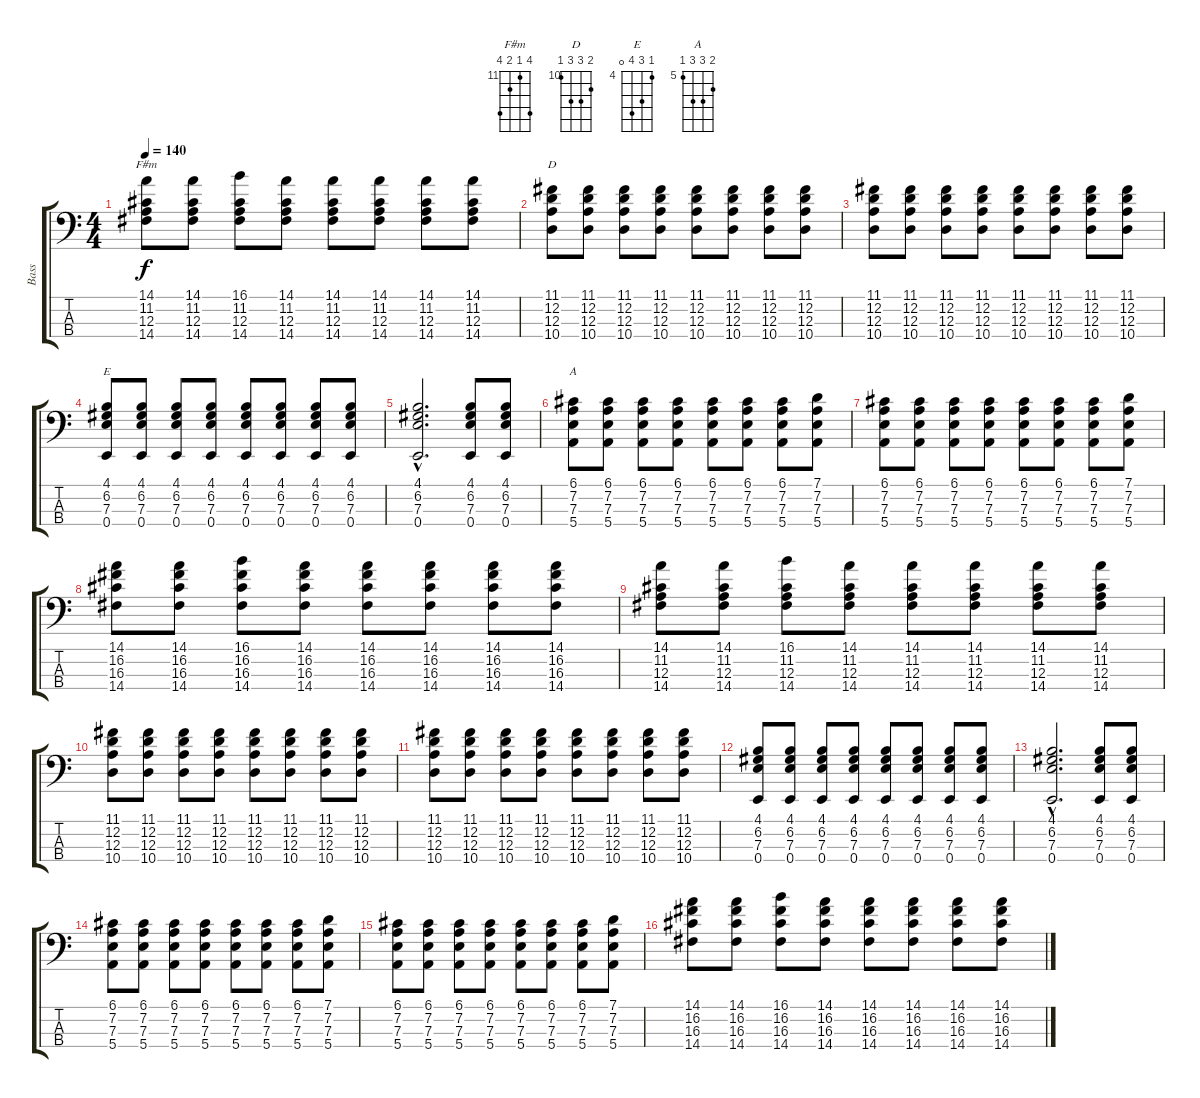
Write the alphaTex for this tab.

\track ("Bass" "Bass") {instrument slapbass1}
\staff {score tabs}
\tuning (G2 D2 A1 E1) {hide}
\chord ("F#m" 14 11 12 14) {firstfret 11}
\chord ("D" 11 12 12 10) {firstfret 10}
\chord ("E" 4 6 7 0) {firstfret 4}
\chord ("A" 6 7 7 5) {firstfret 5}
\ts (4 4)
\tempo 140
\clef f4
\ks c
(14.1 11.2 12.3 14.4).8{ch "F#m" dy f} (14.1 11.2 12.3 14.4).8 (16.1 11.2 12.3 14.4).8 (14.1 11.2 12.3 14.4).8 (14.1 11.2 12.3 14.4).8 (14.1 11.2 12.3 14.4).8 (14.1 11.2 12.3 14.4).8 (14.1 11.2 12.3 14.4).8 |
(11.1 12.2 12.3 10.4).8{ch "D"} (11.1 12.2 12.3 10.4).8 (11.1 12.2 12.3 10.4).8 (11.1 12.2 12.3 10.4).8 (11.1 12.2 12.3 10.4).8 (11.1 12.2 12.3 10.4).8 (11.1 12.2 12.3 10.4).8 (11.1 12.2 12.3 10.4).8 |
(11.1 12.2 12.3 10.4).8 (11.1 12.2 12.3 10.4).8 (11.1 12.2 12.3 10.4).8 (11.1 12.2 12.3 10.4).8 (11.1 12.2 12.3 10.4).8 (11.1 12.2 12.3 10.4).8 (11.1 12.2 12.3 10.4).8 (11.1 12.2 12.3 10.4).8 |
(4.1 6.2 7.3 0.4).8{ch "E"} (4.1 6.2 7.3 0.4).8 (4.1 6.2 7.3 0.4).8 (4.1 6.2 7.3 0.4).8 (4.1 6.2 7.3 0.4).8 (4.1 6.2 7.3 0.4).8 (4.1 6.2 7.3 0.4).8 (4.1 6.2 7.3 0.4).8 |
(4.1{hac} 6.2{hac} 7.3{hac} 0.4{hac}).2{d} (4.1 6.2 7.3 0.4).8 (4.1 6.2 7.3 0.4).8 |
(6.1 7.2 7.3 5.4).8{ch "A"} (6.1 7.2 7.3 5.4).8 (6.1 7.2 7.3 5.4).8 (6.1 7.2 7.3 5.4).8 (6.1 7.2 7.3 5.4).8 (6.1 7.2 7.3 5.4).8 (6.1 7.2 7.3 5.4).8 (7.1 7.2 7.3 5.4).8 |
(6.1 7.2 7.3 5.4).8 (6.1 7.2 7.3 5.4).8 (6.1 7.2 7.3 5.4).8 (6.1 7.2 7.3 5.4).8 (6.1 7.2 7.3 5.4).8 (6.1 7.2 7.3 5.4).8 (6.1 7.2 7.3 5.4).8 (7.1 7.2 7.3 5.4).8 |
(14.1 16.2 16.3 14.4).8 (14.1 16.2 16.3 14.4).8 (16.1 16.2 16.3 14.4).8 (14.1 16.2 16.3 14.4).8 (14.1 16.2 16.3 14.4).8 (14.1 16.2 16.3 14.4).8 (14.1 16.2 16.3 14.4).8 (14.1 16.2 16.3 14.4).8 |
(14.1 11.2 12.3 14.4).8 (14.1 11.2 12.3 14.4).8 (16.1 11.2 12.3 14.4).8 (14.1 11.2 12.3 14.4).8 (14.1 11.2 12.3 14.4).8 (14.1 11.2 12.3 14.4).8 (14.1 11.2 12.3 14.4).8 (14.1 11.2 12.3 14.4).8 |
(11.1 12.2 12.3 10.4).8 (11.1 12.2 12.3 10.4).8 (11.1 12.2 12.3 10.4).8 (11.1 12.2 12.3 10.4).8 (11.1 12.2 12.3 10.4).8 (11.1 12.2 12.3 10.4).8 (11.1 12.2 12.3 10.4).8 (11.1 12.2 12.3 10.4).8 |
(11.1 12.2 12.3 10.4).8 (11.1 12.2 12.3 10.4).8 (11.1 12.2 12.3 10.4).8 (11.1 12.2 12.3 10.4).8 (11.1 12.2 12.3 10.4).8 (11.1 12.2 12.3 10.4).8 (11.1 12.2 12.3 10.4).8 (11.1 12.2 12.3 10.4).8 |
(4.1 6.2 7.3 0.4).8 (4.1 6.2 7.3 0.4).8 (4.1 6.2 7.3 0.4).8 (4.1 6.2 7.3 0.4).8 (4.1 6.2 7.3 0.4).8 (4.1 6.2 7.3 0.4).8 (4.1 6.2 7.3 0.4).8 (4.1 6.2 7.3 0.4).8 |
(4.1{hac} 6.2{hac} 7.3{hac} 0.4{hac}).2{d} (4.1 6.2 7.3 0.4).8 (4.1 6.2 7.3 0.4).8 |
(6.1 7.2 7.3 5.4).8 (6.1 7.2 7.3 5.4).8 (6.1 7.2 7.3 5.4).8 (6.1 7.2 7.3 5.4).8 (6.1 7.2 7.3 5.4).8 (6.1 7.2 7.3 5.4).8 (6.1 7.2 7.3 5.4).8 (7.1 7.2 7.3 5.4).8 |
(6.1 7.2 7.3 5.4).8 (6.1 7.2 7.3 5.4).8 (6.1 7.2 7.3 5.4).8 (6.1 7.2 7.3 5.4).8 (6.1 7.2 7.3 5.4).8 (6.1 7.2 7.3 5.4).8 (6.1 7.2 7.3 5.4).8 (7.1 7.2 7.3 5.4).8 |
(14.1 16.2 16.3 14.4).8 (14.1 16.2 16.3 14.4).8 (16.1 16.2 16.3 14.4).8 (14.1 16.2 16.3 14.4).8 (14.1 16.2 16.3 14.4).8 (14.1 16.2 16.3 14.4).8 (14.1 16.2 16.3 14.4).8 (14.1 16.2 16.3 14.4).8
